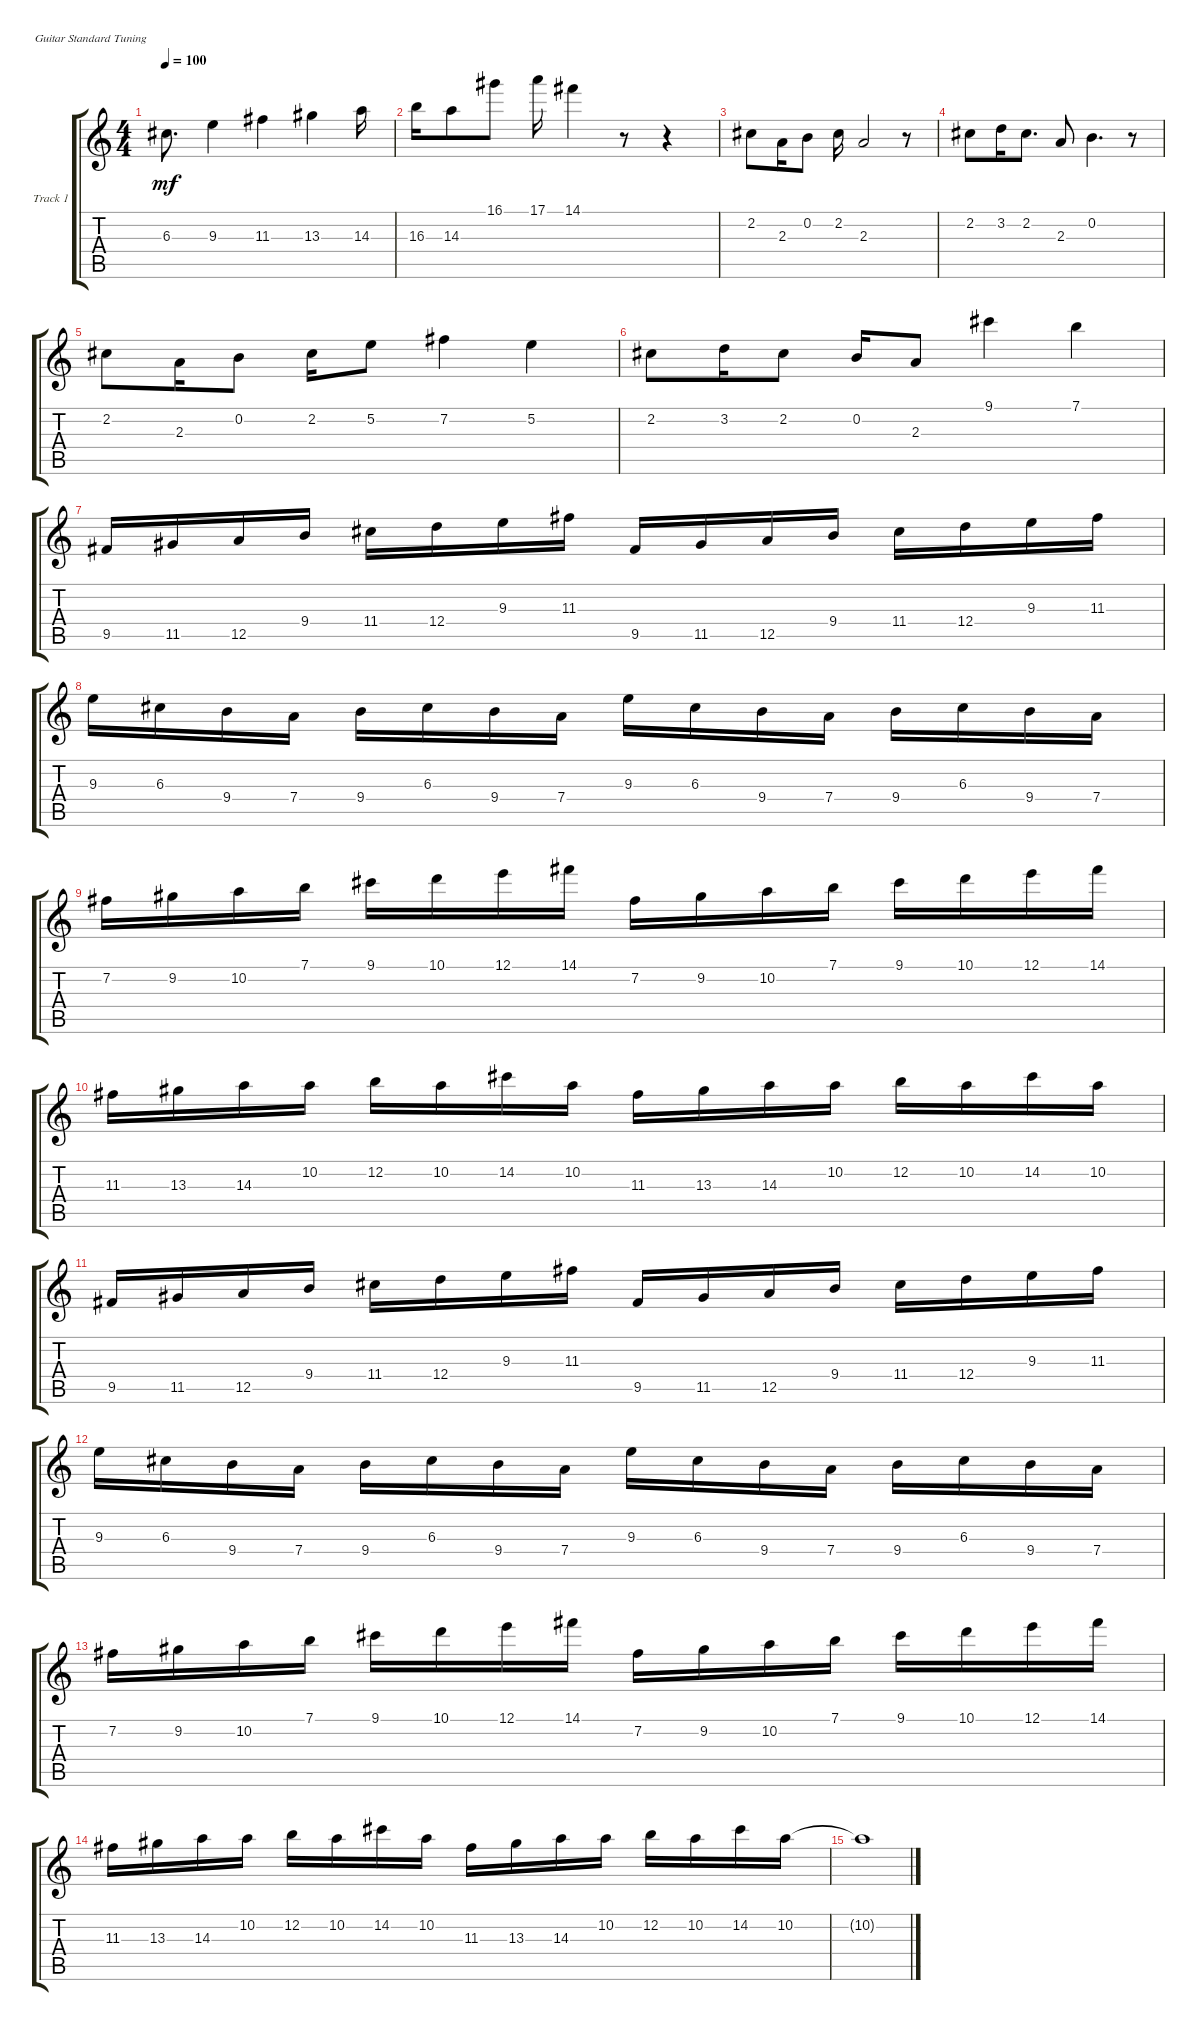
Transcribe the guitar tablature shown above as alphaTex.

\bracketExtendMode groupsimilarinstruments
\firstSystemTrackNameOrientation horizontal
\otherSystemsTrackNameOrientation horizontal
\track ("Track 1" "Track 1") {instrument acousticguitarsteel}
\staff {score tabs}
\tuning (E4 B3 G3 D3 A2 E2)
\ts (4 4)
\tempo 100
\clef g2
\ks c
6.3{t}.8{d dy mf} 9.3.4 11.3.4 13.3.4 14.3.16 |
16.3.16 14.3.8 16.1.8 17.1.16 14.1.4 r.8 r.4 |
2.2.8 2.3.16 0.2.8 2.2.16 2.3.2 r.8 |
2.2.8 3.2.16 2.2.8{d} 2.3.8 0.2.4{d} r.8 |
2.2.8 2.3.16 0.2.8 2.2.16 5.2.8 7.2.4 5.2.4 |
2.2.8 3.2.16 2.2.8 0.2.16 2.3.8 9.1.4 7.1.4 |
9.5.16 11.5.16 12.5.16 9.4.16 11.4.16 12.4.16 9.3.16 11.3.16 9.5.16 11.5.16 12.5.16 9.4.16 11.4.16 12.4.16 9.3.16 11.3.16 |
9.3.16 6.3.16 9.4.16 7.4.16 9.4.16 6.3.16 9.4.16 7.4.16 9.3.16 6.3.16 9.4.16 7.4.16 9.4.16 6.3.16 9.4.16 7.4.16 |
7.2.16 9.2.16 10.2.16 7.1.16 9.1.16 10.1.16 12.1.16 14.1.16 7.2.16 9.2.16 10.2.16 7.1.16 9.1.16 10.1.16 12.1.16 14.1.16 |
11.3.16 13.3.16 14.3.16 10.2.16 12.2.16 10.2.16 14.2.16 10.2.16 11.3.16 13.3.16 14.3.16 10.2.16 12.2.16 10.2.16 14.2.16 10.2.16 |
9.5.16 11.5.16 12.5.16 9.4.16 11.4.16 12.4.16 9.3.16 11.3.16 9.5.16 11.5.16 12.5.16 9.4.16 11.4.16 12.4.16 9.3.16 11.3.16 |
9.3.16 6.3.16 9.4.16 7.4.16 9.4.16 6.3.16 9.4.16 7.4.16 9.3.16 6.3.16 9.4.16 7.4.16 9.4.16 6.3.16 9.4.16 7.4.16 |
7.2.16 9.2.16 10.2.16 7.1.16 9.1.16 10.1.16 12.1.16 14.1.16 7.2.16 9.2.16 10.2.16 7.1.16 9.1.16 10.1.16 12.1.16 14.1.16 |
11.3.16 13.3.16 14.3.16 10.2.16 12.2.16 10.2.16 14.2.16 10.2.16 11.3.16 13.3.16 14.3.16 10.2.16 12.2.16 10.2.16 14.2.16 10.2.16 |
10.2{t}.1
